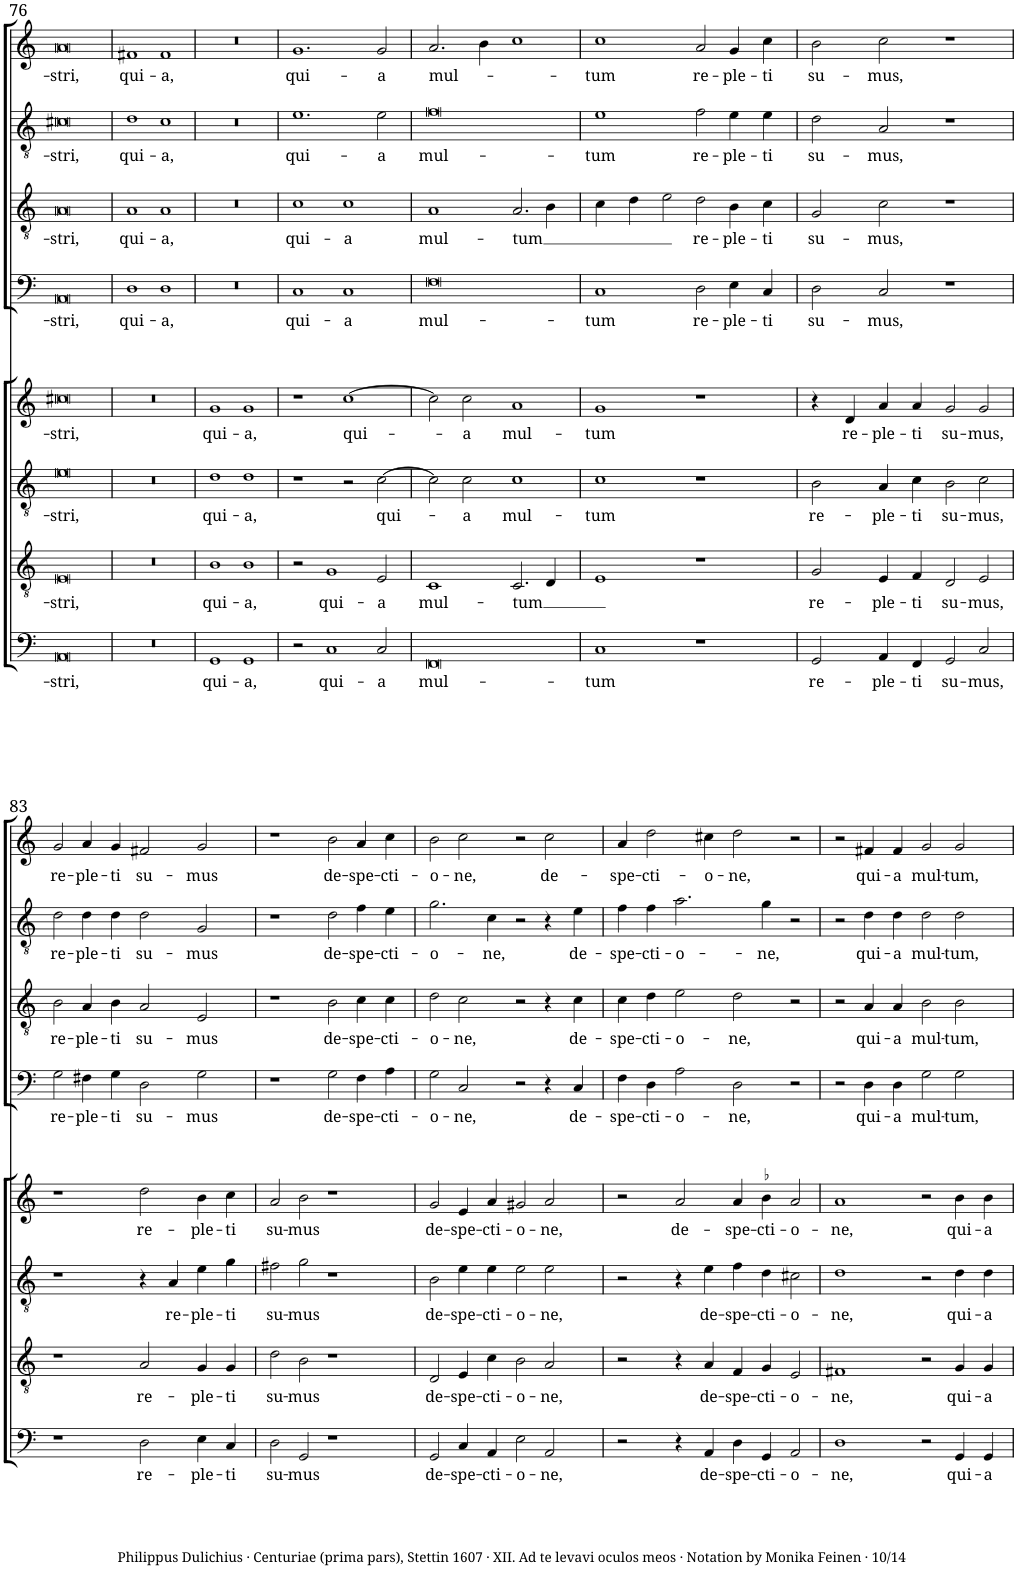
**kern	**text	**kern	**text	**kern	**text	**kern	**text	**kern	**text	**kern	**text	**kern	**text	**kern	**text
*part8	*part8	*part7	*part7	*part6	*part6	*part5	*part5	*part4	*part4	*part3	*part3	*part2	*part2	*part1	*part1
*staff8	*staff8	*staff7	*staff7	*staff6	*staff6	*staff5	*staff5	*staff4	*staff4	*staff3	*staff3	*staff2	*staff2	*staff1	*staff1
*I"Basis.	*	*I"Tenor.	*	*I"Altus.	*	*I"Discantus.	*	*I"Quinta vox.	*	*I"Sexta vox.	*	*I"Septima vox.	*	*I"Octava vox.	*
!!LO:PB:g=z
*clefF4	*	*clefGv2	*	*clefGv2	*	*clefG2	*	*clefF4	*	*clefGv2	*	*clefGv2	*	*clefG2	*
*k[]	*	*k[]	*	*k[]	*	*k[]	*	*k[]	*	*k[]	*	*k[]	*	*k[]	*
*M4/2	*	*M4/2	*	*M4/2	*	*M4/2	*	*M4/2	*	*M4/2	*	*M4/2	*	*M4/2	*
*met(c)	*	*met(c)	*	*met(c)	*	*met(c)	*	*met(c)	*	*met(c)	*	*met(c)	*	*met(c)	*
=76	=76	=76	=76	=76	=76	=76	=76	=76	=76	=76	=76	=76	=76	=76	=76
!	!LO:LY:b	!	!LO:LY:b	!	!LO:LY:b	!	!LO:LY:b	!	!LO:LY:b	!	!LO:LY:b	!	!LO:LY:b	!	!LO:LY:b
0AA	-stri,	0E	-stri,	0e	-stri,	0cc#X	-stri,	0AA	-stri,	0A	-stri,	0c#X	-stri,	0a	-stri,
=77	=77	=77	=77	=77	=77	=77	=77	=77	=77	=77	=77	=77	=77	=77	=77
!	!	!	!	!	!	!	!	!	!LO:LY:b	!	!LO:LY:b	!	!LO:LY:b	!	!LO:LY:b
0r	.	0r	.	0r	.	0r	.	1D	qui-	1A	qui-	1d	qui-	1f#X	qui-
!	!	!	!	!	!	!	!	!	!LO:LY:b	!	!LO:LY:b	!	!LO:LY:b	!	!LO:LY:b
.	.	.	.	.	.	.	.	1D	-a,	1A	-a,	1c	-a,	1f#	-a,
=78	=78	=78	=78	=78	=78	=78	=78	=78	=78	=78	=78	=78	=78	=78	=78
!	!LO:LY:b	!	!LO:LY:b	!	!LO:LY:b	!	!LO:LY:b	!	!	!	!	!	!	!	!
1GG	qui-	1B	qui-	1d	qui-	1g	qui-	0r	.	0r	.	0r	.	0r	.
!	!LO:LY:b	!	!LO:LY:b	!	!LO:LY:b	!	!LO:LY:b	!	!	!	!	!	!	!	!
1GG	-a,	1B	-a,	1d	-a,	1g	-a,	.	.	.	.	.	.	.	.
=79	=79	=79	=79	=79	=79	=79	=79	=79	=79	=79	=79	=79	=79	=79	=79
!	!	!	!	!	!	!	!	!	!LO:LY:b	!	!LO:LY:b	!	!LO:LY:b	!	!LO:LY:b
2r	.	2r	.	1r	.	1r	.	1C	qui-	1c	qui-	1.e	qui-	1.g	qui-
!	!LO:LY:b	!	!LO:LY:b	!	!	!	!	!	!	!	!	!	!	!	!
1C	qui-	1G	qui-	.	.	.	.	.	.	.	.	.	.	.	.
!	!	!	!	!	!	!	!LO:LY:b	!	!LO:LY:b	!	!LO:LY:b	!	!	!	!
.	.	.	.	2r	.	[1cc	qui-	1C	-a	1c	-a	.	.	.	.
!	!LO:LY:b	!	!LO:LY:b	!	!LO:LY:b	!	!	!	!	!	!	!	!LO:LY:b	!	!LO:LY:b
2C/	-a	2E/	-a	[2c\	qui-	.	.	.	.	.	.	2e\	-a	2g/	-a
=80	=80	=80	=80	=80	=80	=80	=80	=80	=80	=80	=80	=80	=80	=80	=80
!	!LO:LY:b	!	!LO:LY:b	!	!	!	!	!	!LO:LY:b	!	!LO:LY:b	!	!LO:LY:b	!	!LO:LY:b
0FF	mul-	1C	mul-	2c\]	.	2cc\]	.	0F	mul-	1A	mul-	0f	mul-	2.a/	mul-
!	!	!	!	!	!LO:LY:b	!	!LO:LY:b	!	!	!	!	!	!	!	!
.	.	.	.	2c\	-a	2cc\	-a	.	.	.	.	.	.	.	.
.	.	.	.	.	.	.	.	.	.	.	.	.	.	4b\	.
!	!	!	!LO:LY:b	!	!LO:LY:b	!	!LO:LY:b	!	!	!	!LO:LY:b	!	!	!	!
.	.	2.C/	-tum	1c	mul-	1a	mul-	.	.	2.A/	-tum	.	.	1cc	.
.	.	4D/	.	.	.	.	.	.	.	4B\	.	.	.	.	.
=81	=81	=81	=81	=81	=81	=81	=81	=81	=81	=81	=81	=81	=81	=81	=81
!	!LO:LY:b	!	!	!	!LO:LY:b	!	!LO:LY:b	!	!LO:LY:b	!	!	!	!LO:LY:b	!	!LO:LY:b
1C	-tum	1E	.	1c	-tum	1g	-tum	1C	-tum	4c\	.	1e	-tum	1cc	-tum
.	.	.	.	.	.	.	.	.	.	4d\	.	.	.	.	.
.	.	.	.	.	.	.	.	.	.	2e\	.	.	.	.	.
!	!	!	!	!	!	!	!	!	!LO:LY:b	!	!LO:LY:b	!	!LO:LY:b	!	!LO:LY:b
1r	.	1r	.	1r	.	1r	.	2D\	re-	2d\	re-	2f\	re-	2a/	re-
!	!	!	!	!	!	!	!	!	!LO:LY:b	!	!LO:LY:b	!	!LO:LY:b	!	!LO:LY:b
.	.	.	.	.	.	.	.	4E\	-ple-	4B\	-ple-	4e\	-ple-	4g/	-ple-
!	!	!	!	!	!	!	!	!	!LO:LY:b	!	!LO:LY:b	!	!LO:LY:b	!	!LO:LY:b
.	.	.	.	.	.	.	.	4C/	-ti	4c\	-ti	4e\	-ti	4cc\	-ti
=82	=82	=82	=82	=82	=82	=82	=82	=82	=82	=82	=82	=82	=82	=82	=82
!	!LO:LY:b	!	!LO:LY:b	!	!LO:LY:b	!	!	!	!LO:LY:b	!	!LO:LY:b	!	!LO:LY:b	!	!LO:LY:b
2GG/	re-	2G/	re-	2B\	re-	4r	.	2D\	su-	2G/	su-	2d\	su-	2b\	su-
!	!	!	!	!	!	!	!LO:LY:b	!	!	!	!	!	!	!	!
.	.	.	.	.	.	4d/	re-	.	.	.	.	.	.	.	.
!	!LO:LY:b	!	!LO:LY:b	!	!LO:LY:b	!	!LO:LY:b	!	!LO:LY:b	!	!LO:LY:b	!	!LO:LY:b	!	!LO:LY:b
4AA/	-ple-	4E/	-ple-	4A/	-ple-	4a/	-ple-	2C/	-mus,	2c\	-mus,	2A/	-mus,	2cc\	-mus,
!	!LO:LY:b	!	!LO:LY:b	!	!LO:LY:b	!	!LO:LY:b	!	!	!	!	!	!	!	!
4FF/	-ti	4F/	-ti	4c\	-ti	4a/	-ti	.	.	.	.	.	.	.	.
!	!LO:LY:b	!	!LO:LY:b	!	!LO:LY:b	!	!LO:LY:b	!	!	!	!	!	!	!	!
2GG/	su-	2D/	su-	2B\	su-	2g/	su-	1r	.	1r	.	1r	.	1r	.
!	!LO:LY:b	!	!LO:LY:b	!	!LO:LY:b	!	!LO:LY:b	!	!	!	!	!	!	!	!
2C/	-mus,	2E/	-mus,	2c\	-mus,	2g/	-mus,	.	.	.	.	.	.	.	.
!!LO:LB:g=z
=83	=83	=83	=83	=83	=83	=83	=83	=83	=83	=83	=83	=83	=83	=83	=83
!	!	!	!	!	!	!	!	!	!LO:LY:b	!	!LO:LY:b	!	!LO:LY:b	!	!LO:LY:b
1r	.	1r	.	1r	.	1r	.	2G\	re-	2B\	re-	2d\	re-	2g/	re-
!	!	!	!	!	!	!	!	!	!LO:LY:b	!	!LO:LY:b	!	!LO:LY:b	!	!LO:LY:b
.	.	.	.	.	.	.	.	4F#X\	-ple-	4A/	-ple-	4d\	-ple-	4a/	-ple-
!	!	!	!	!	!	!	!	!	!LO:LY:b	!	!LO:LY:b	!	!LO:LY:b	!	!LO:LY:b
.	.	.	.	.	.	.	.	4G\	-ti	4B\	-ti	4d\	-ti	4g/	-ti
!	!LO:LY:b	!	!LO:LY:b	!	!	!	!LO:LY:b	!	!LO:LY:b	!	!LO:LY:b	!	!LO:LY:b	!	!LO:LY:b
2D\	re-	2A/	re-	4r	.	2dd\	re-	2D\	su-	2A/	su-	2d\	su-	2f#X/	su-
!	!	!	!	!	!LO:LY:b	!	!	!	!	!	!	!	!	!	!
.	.	.	.	4A/	re-	.	.	.	.	.	.	.	.	.	.
!	!LO:LY:b	!	!LO:LY:b	!	!LO:LY:b	!	!LO:LY:b	!	!LO:LY:b	!	!LO:LY:b	!	!LO:LY:b	!	!LO:LY:b
4E\	-ple-	4G/	-ple-	4e\	-ple-	4b\	-ple-	2G\	-mus	2E/	-mus	2G/	-mus	2g/	-mus
!	!LO:LY:b	!	!LO:LY:b	!	!LO:LY:b	!	!LO:LY:b	!	!	!	!	!	!	!	!
4C/	-ti	4G/	-ti	4g\	-ti	4cc\	-ti	.	.	.	.	.	.	.	.
=84	=84	=84	=84	=84	=84	=84	=84	=84	=84	=84	=84	=84	=84	=84	=84
!	!LO:LY:b	!	!LO:LY:b	!	!LO:LY:b	!	!LO:LY:b	!	!	!	!	!	!	!	!
2D\	su-	2d\	su-	2f#X\	su-	2a/	su-	1r	.	1r	.	1r	.	1r	.
!	!LO:LY:b	!	!LO:LY:b	!	!LO:LY:b	!	!LO:LY:b	!	!	!	!	!	!	!	!
2GG/	-mus	2B\	-mus	2g\	-mus	2b\	-mus	.	.	.	.	.	.	.	.
!	!	!	!	!	!	!	!	!	!LO:LY:b	!	!LO:LY:b	!	!LO:LY:b	!	!LO:LY:b
1r	.	1r	.	1r	.	1r	.	2G\	de-	2B\	de-	2d\	de-	2b\	de-
!	!	!	!	!	!	!	!	!	!LO:LY:b	!	!LO:LY:b	!	!LO:LY:b	!	!LO:LY:b
.	.	.	.	.	.	.	.	4F\	-spe-	4c\	-spe-	4f\	-spe-	4a/	-spe-
!	!	!	!	!	!	!	!	!	!LO:LY:b	!	!LO:LY:b	!	!LO:LY:b	!	!LO:LY:b
.	.	.	.	.	.	.	.	4A\	-cti-	4c\	-cti-	4e\	-cti-	4cc\	-cti-
=85	=85	=85	=85	=85	=85	=85	=85	=85	=85	=85	=85	=85	=85	=85	=85
!	!LO:LY:b	!	!LO:LY:b	!	!LO:LY:b	!	!LO:LY:b	!	!LO:LY:b	!	!LO:LY:b	!	!LO:LY:b	!	!LO:LY:b
2GG/	de-	2D/	de-	2B\	de-	2g/	de-	2G\	-o-	2d\	-o-	2.g\	-o-	2b\	-o-
!	!LO:LY:b	!	!LO:LY:b	!	!LO:LY:b	!	!LO:LY:b	!	!LO:LY:b	!	!LO:LY:b	!	!	!	!LO:LY:b
4C/	-spe-	4E/	-spe-	4e\	-spe-	4e/	-spe-	2C/	-ne,	2c\	-ne,	.	.	2cc\	-ne,
!	!LO:LY:b	!	!LO:LY:b	!	!LO:LY:b	!	!LO:LY:b	!	!	!	!	!	!LO:LY:b	!	!
4AA/	-cti-	4c\	-cti-	4e\	-cti-	4a/	-cti-	.	.	.	.	4c\	-ne,	.	.
!	!LO:LY:b	!	!LO:LY:b	!	!LO:LY:b	!	!LO:LY:b	!	!	!	!	!	!	!	!
2E\	-o-	2B\	-o-	2e\	-o-	2g#X/	-o-	2r	.	2r	.	2r	.	2r	.
!	!LO:LY:b	!	!LO:LY:b	!	!LO:LY:b	!	!LO:LY:b	!	!	!	!	!	!	!	!LO:LY:b
2AA/	-ne,	2A/	-ne,	2e\	-ne,	2a/	-ne,	4r	.	4r	.	4r	.	2cc\	de-
!	!	!	!	!	!	!	!	!	!LO:LY:b	!	!LO:LY:b	!	!LO:LY:b	!	!
.	.	.	.	.	.	.	.	4C/	de-	4c\	de-	4e\	de-	.	.
=86	=86	=86	=86	=86	=86	=86	=86	=86	=86	=86	=86	=86	=86	=86	=86
!	!	!	!	!	!	!	!	!	!LO:LY:b	!	!LO:LY:b	!	!LO:LY:b	!	!LO:LY:b
2r	.	2r	.	2r	.	2r	.	4F\	-spe-	4c\	-spe-	4f\	-spe-	4a/	-spe-
!	!	!	!	!	!	!	!	!	!LO:LY:b	!	!LO:LY:b	!	!LO:LY:b	!	!LO:LY:b
.	.	.	.	.	.	.	.	4D\	-cti-	4d\	-cti-	4f\	-cti-	2dd\	-cti-
!	!	!	!	!	!	!	!LO:LY:b	!	!LO:LY:b	!	!LO:LY:b	!	!LO:LY:b	!	!
4r	.	4r	.	4r	.	2a/	de-	2A\	-o-	2e\	-o-	2.a\	-o-	.	.
!	!LO:LY:b	!	!LO:LY:b	!	!LO:LY:b	!	!	!	!	!	!	!	!	!	!LO:LY:b
4AA/	de-	4A/	de-	4e\	de-	.	.	.	.	.	.	.	.	4cc#X\	-o-
!	!LO:LY:b	!	!LO:LY:b	!	!LO:LY:b	!	!LO:LY:b	!	!LO:LY:b	!	!LO:LY:b	!	!	!	!LO:LY:b
4D\	-spe-	4F/	-spe-	4f\	-spe-	4a/	-spe-	2D\	-ne,	2d\	-ne,	.	.	2dd\	-ne,
!	!LO:LY:b	!	!LO:LY:b	!	!LO:LY:b	!	!LO:LY:b	!	!	!	!	!	!LO:LY:b	!	!
4GG/	-cti-	4G/	-cti-	4d\	-cti-	4b-X\	-cti-	.	.	.	.	4g\	-ne,	.	.
!	!LO:LY:b	!	!LO:LY:b	!	!LO:LY:b	!	!LO:LY:b	!	!	!	!	!	!	!	!
2AA/	-o-	2E/	-o-	2c#X\	-o-	2a/	-o-	2r	.	2r	.	2r	.	2r	.
=87	=87	=87	=87	=87	=87	=87	=87	=87	=87	=87	=87	=87	=87	=87	=87
!	!LO:LY:b	!	!LO:LY:b	!	!LO:LY:b	!	!LO:LY:b	!	!	!	!	!	!	!	!
1D	-ne,	1F#X	-ne,	1d	-ne,	1a	-ne,	2r	.	2r	.	2r	.	2r	.
!	!	!	!	!	!	!	!	!	!LO:LY:b	!	!LO:LY:b	!	!LO:LY:b	!	!LO:LY:b
.	.	.	.	.	.	.	.	4D\	qui-	4A/	qui-	4d\	qui-	4f#X/	qui-
!	!	!	!	!	!	!	!	!	!LO:LY:b	!	!LO:LY:b	!	!LO:LY:b	!	!LO:LY:b
.	.	.	.	.	.	.	.	4D\	-a	4A/	-a	4d\	-a	4f#/	-a
!	!	!	!	!	!	!	!	!	!LO:LY:b	!	!LO:LY:b	!	!LO:LY:b	!	!LO:LY:b
2r	.	2r	.	2r	.	2r	.	2G\	mul-	2B\	mul-	2d\	mul-	2g/	mul-
!	!LO:LY:b	!	!LO:LY:b	!	!LO:LY:b	!	!LO:LY:b	!	!LO:LY:b	!	!LO:LY:b	!	!LO:LY:b	!	!LO:LY:b
4GG/	qui-	4G/	qui-	4d\	qui-	4b\	qui-	2G\	-tum,	2B\	-tum,	2d\	-tum,	2g/	-tum,
!	!LO:LY:b	!	!LO:LY:b	!	!LO:LY:b	!	!LO:LY:b	!	!	!	!	!	!	!	!
4GG/	-a	4G/	-a	4d\	-a	4b\	-a	.	.	.	.	.	.	.	.
=	=	=	=	=	=	=	=	=	=	=	=	=	=	=	=
*-	*-	*-	*-	*-	*-	*-	*-	*-	*-	*-	*-	*-	*-	*-	*-
